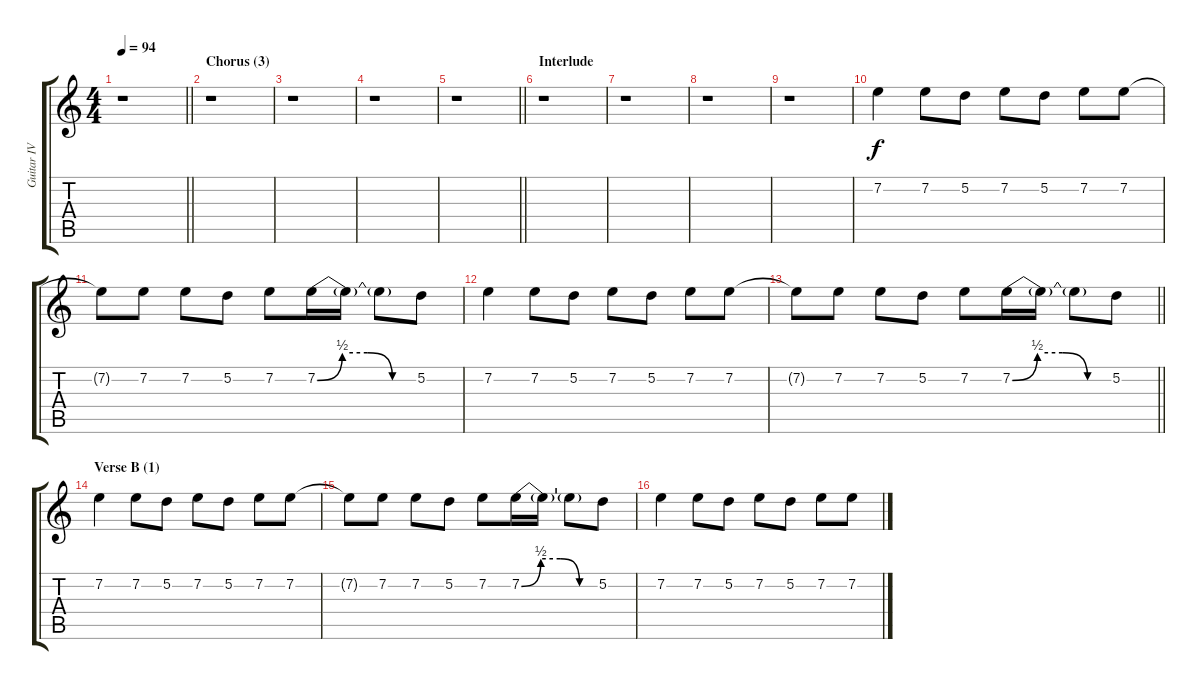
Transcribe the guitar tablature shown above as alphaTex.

\track ("Guitar IV" "Guitar IV") {instrument electricguitarclean}
\staff {score tabs}
\tuning (D4 A3 F3 C3 G2 D2) {hide}
\ts (4 4)
\tempo 94
\clef g2
\barLineRight lightlight
\ks aminor
r.1{dy f} |
\section ("" "Chorus (3)")
r.1 |
r.1 |
r.1 |
\barLineRight lightlight
r.1 |
\section ("" "Interlude")
r.1 |
r.1 |
r.1 |
r.1 |
7.2.4 7.2.8 5.2.8 7.2.8 5.2.8 7.2.8 7.2.8 |
7.2{t}.8 7.2.8 7.2.8 5.2.8 7.2.8 7.2{be (custom 0 0 15 2 30 2 45 0 60 0)}.16 7.2{t}.16 7.2{t}.8 5.2.8 |
7.2.4 7.2.8 5.2.8 7.2.8 5.2.8 7.2.8 7.2.8 |
\barLineRight lightlight
7.2{t}.8 7.2.8 7.2.8 5.2.8 7.2.8 7.2{be (custom 0 0 15 2 30 2 45 0 60 0)}.16 7.2{t}.16 7.2{t}.8 5.2.8 |
\section ("" "Verse B (1)")
7.2.4 7.2.8 5.2.8 7.2.8 5.2.8 7.2.8 7.2.8 |
7.2{t}.8 7.2.8 7.2.8 5.2.8 7.2.8 7.2{be (custom 0 0 15 2 30 2 45 0 60 0)}.16 7.2{t}.16 7.2{t}.8 5.2.8 |
7.2.4 7.2.8 5.2.8 7.2.8 5.2.8 7.2.8 7.2.8
